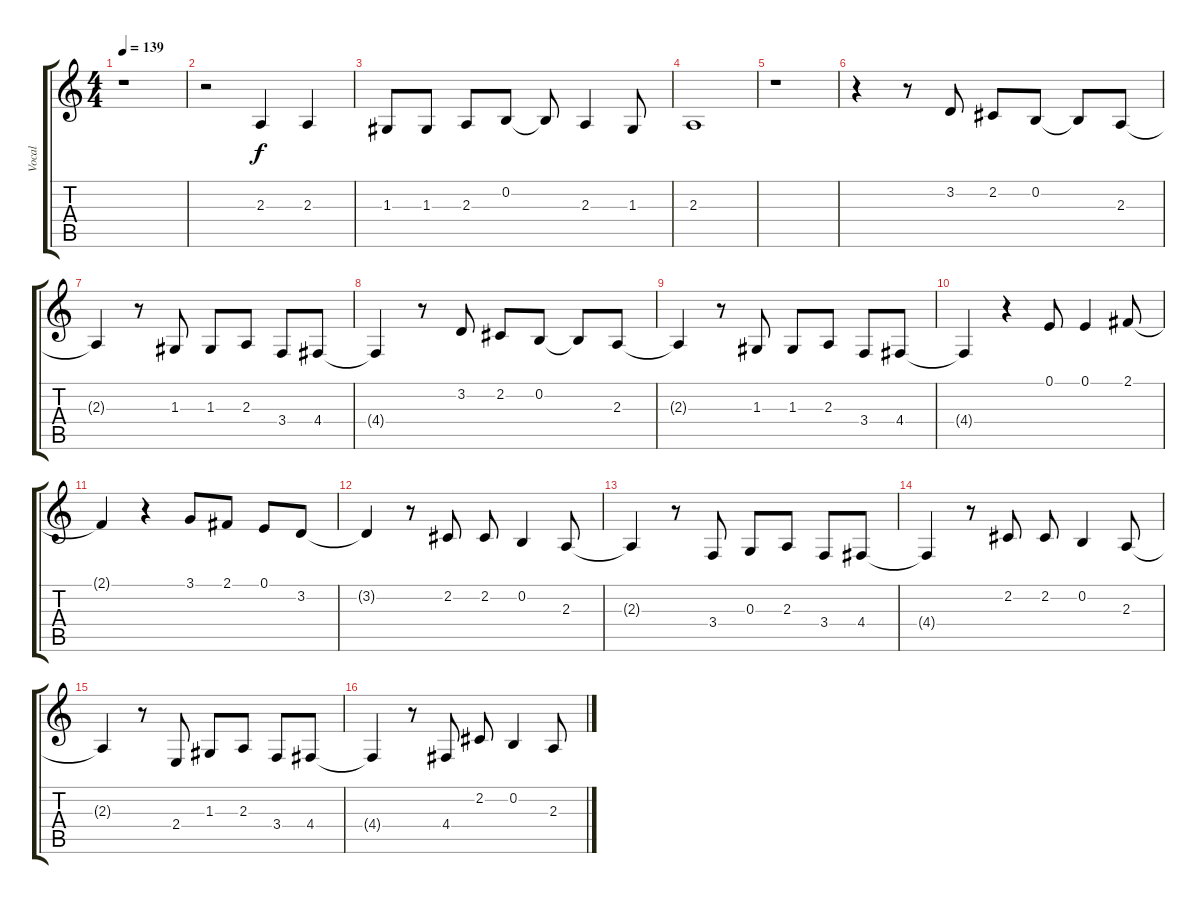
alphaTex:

\track ("Vocal" "Vocal") {instrument englishhorn}
\staff {score tabs}
\tuning (E4 B3 G3 D3 A2 E2) {hide}
\ts (4 4)
\tempo 139
\clef g2
\ks c
r.1{dy f} |
r.2 2.3.4 2.3.4 |
1.3.8 1.3.8 2.3.8 0.2.8 0.2{t}.8 2.3.4 1.3.8 |
2.3.1 |
r.1 |
r.4 r.8 3.2.8 2.2.8 0.2.8 0.2{t}.8 2.3.8 |
2.3{t}.4 r.8 1.3.8 1.3.8 2.3.8 3.4.8 4.4.8 |
4.4{t}.4 r.8 3.2.8 2.2.8 0.2.8 0.2{t}.8 2.3.8 |
2.3{t}.4 r.8 1.3.8 1.3.8 2.3.8 3.4.8 4.4.8 |
4.4{t}.4 r.4 0.1.8 0.1.4 2.1.8 |
2.1{t}.4 r.4 3.1.8 2.1.8 0.1.8 3.2.8 |
3.2{t}.4 r.8 2.2.8 2.2.8 0.2.4 2.3.8 |
2.3{t}.4 r.8 3.4.8 0.3.8 2.3.8 3.4.8 4.4.8 |
4.4{t}.4 r.8 2.2.8 2.2.8 0.2.4 2.3.8 |
2.3{t}.4 r.8 2.4.8 1.3.8 2.3.8 3.4.8 4.4.8 |
4.4{t}.4 r.8 4.4.8 2.2.8 0.2.4 2.3.8
